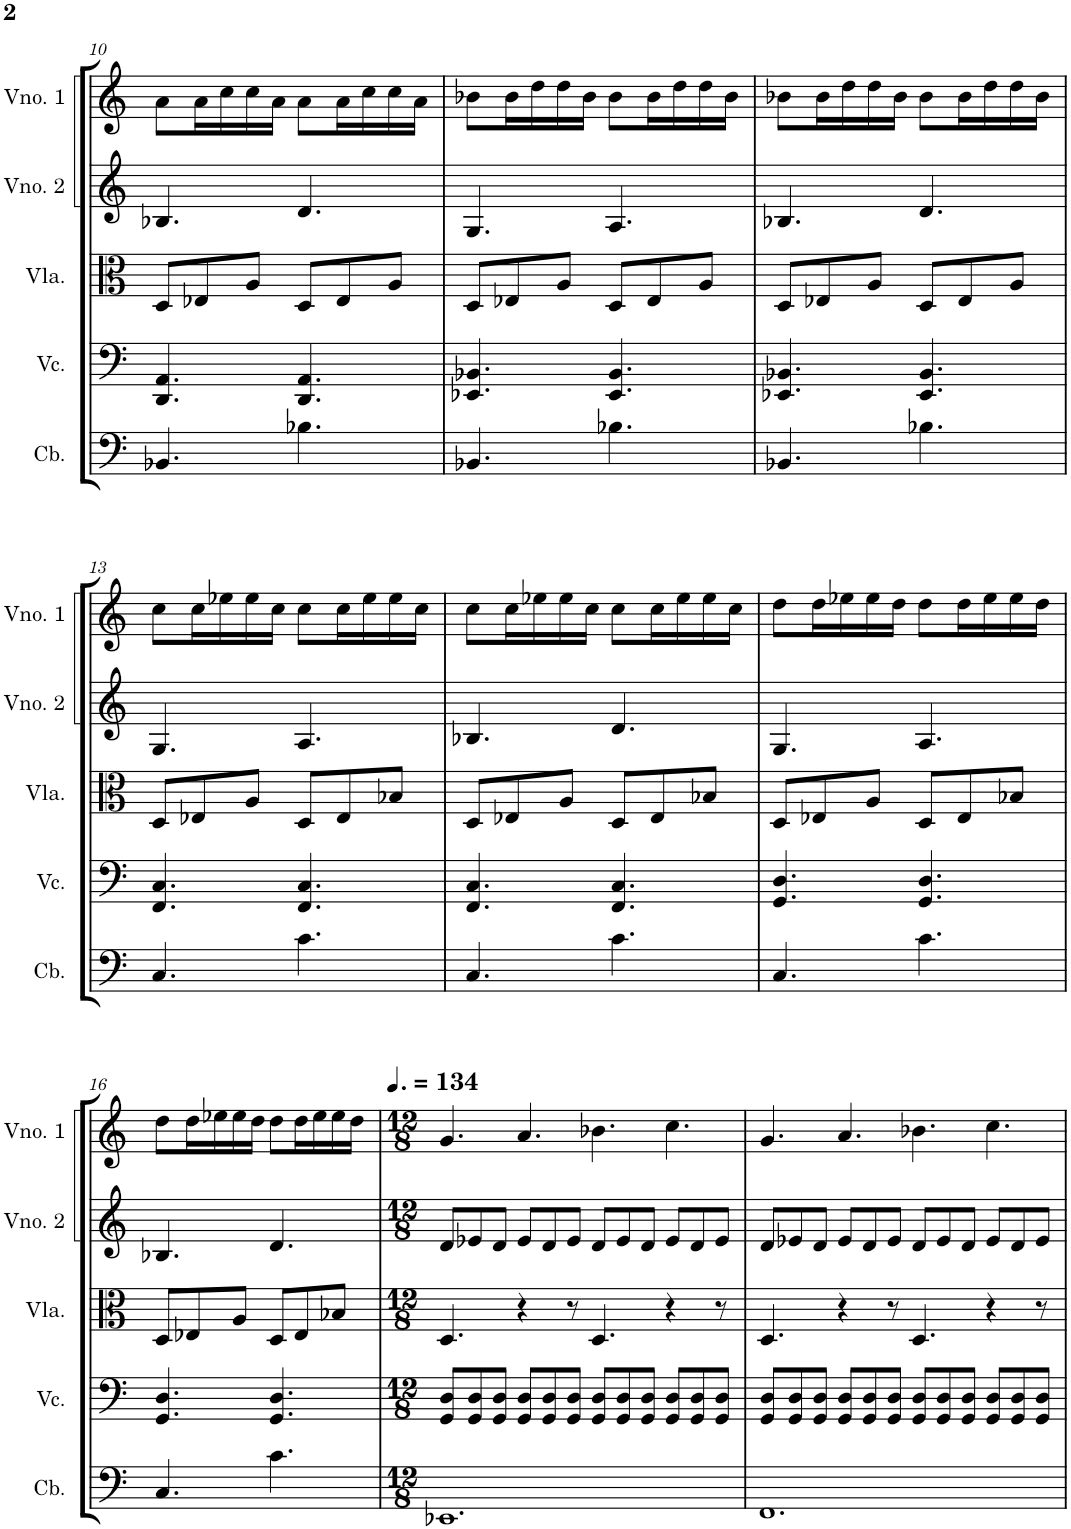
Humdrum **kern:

**kern	**kern	**kern	**kern	**kern
*part5	*part4	*part3	*part2	*part1
*staff5	*staff4	*staff3	*staff2	*staff1
*I"Contrabaixo	*I"Violoncelo	*I"Viola	*I"Violino 2	*I"Violino 1
*I'Cb.	*I'Vc.	*I'Vla.	*I'Vno. 2	*I'Vno. 1
!!LO:PB:g=z
*clefF4	*clefF4	*clefC3	*clefG2	*clefG2
*Trd7c12	*	*	*	*
*k[]	*k[]	*k[]	*k[]	*k[]
*M6/8	*M6/8	*M6/8	*M6/8	*M6/8
=10	=10	=10	=10	=10
4.BB-X/	4.DD/ 4.AA/	8D/L	4.B-X/	8a\L
.	.	8E-X/	.	16a\L
.	.	.	.	16cc\
.	.	8A/J	.	16cc\
.	.	.	.	16a\JJ
4.B-X\	4.DD/ 4.AA/	8D/L	4.d/	8a\L
.	.	8E-/	.	16a\L
.	.	.	.	16cc\
.	.	8A/J	.	16cc\
.	.	.	.	16a\JJ
=11	=11	=11	=11	=11
4.BB-X/	4.EE-X/ 4.BB-X/	8D/L	4.G/	8b-X\L
.	.	8E-X/	.	16b-\L
.	.	.	.	16dd\
.	.	8A/J	.	16dd\
.	.	.	.	16b-\JJ
4.B-X\	4.EE-/ 4.BB-/	8D/L	4.A/	8b-\L
.	.	8E-/	.	16b-\L
.	.	.	.	16dd\
.	.	8A/J	.	16dd\
.	.	.	.	16b-\JJ
=12	=12	=12	=12	=12
4.BB-X/	4.EE-X/ 4.BB-X/	8D/L	4.B-X/	8b-X\L
.	.	8E-X/	.	16b-\L
.	.	.	.	16dd\
.	.	8A/J	.	16dd\
.	.	.	.	16b-\JJ
4.B-X\	4.EE-/ 4.BB-/	8D/L	4.d/	8b-\L
.	.	8E-/	.	16b-\L
.	.	.	.	16dd\
.	.	8A/J	.	16dd\
.	.	.	.	16b-\JJ
!!LO:LB:g=z
=13	=13	=13	=13	=13
4.C/	4.FF/ 4.C/	8D/L	4.G/	8cc\L
.	.	8E-X/	.	16cc\L
.	.	.	.	16ee-X\
.	.	8A/J	.	16ee-\
.	.	.	.	16cc\JJ
4.c\	4.FF/ 4.C/	8D/L	4.A/	8cc\L
.	.	8E-/	.	16cc\L
.	.	.	.	16ee-\
.	.	8B-X/J	.	16ee-\
.	.	.	.	16cc\JJ
=14	=14	=14	=14	=14
4.C/	4.FF/ 4.C/	8D/L	4.B-X/	8cc\L
.	.	8E-X/	.	16cc\L
.	.	.	.	16ee-X\
.	.	8A/J	.	16ee-\
.	.	.	.	16cc\JJ
4.c\	4.FF/ 4.C/	8D/L	4.d/	8cc\L
.	.	8E-/	.	16cc\L
.	.	.	.	16ee-\
.	.	8B-X/J	.	16ee-\
.	.	.	.	16cc\JJ
=15	=15	=15	=15	=15
4.C/	4.GG/ 4.D/	8D/L	4.G/	8dd\L
.	.	8E-X/	.	16dd\L
.	.	.	.	16ee-X\
.	.	8A/J	.	16ee-\
.	.	.	.	16dd\JJ
4.c\	4.GG/ 4.D/	8D/L	4.A/	8dd\L
.	.	8E-/	.	16dd\L
.	.	.	.	16ee-\
.	.	8B-X/J	.	16ee-\
.	.	.	.	16dd\JJ
!!LO:LB:g=z
=16	=16	=16	=16	=16
4.C/	4.GG/ 4.D/	8D/L	4.B-X/	8dd\L
.	.	8E-X/	.	16dd\L
.	.	.	.	16ee-X\
.	.	8A/J	.	16ee-\
.	.	.	.	16dd\JJ
4.c\	4.GG/ 4.D/	8D/L	4.d/	8dd\L
.	.	8E-/	.	16dd\L
.	.	.	.	16ee-\
.	.	8B-X/J	.	16ee-\
.	.	.	.	16dd\JJ
=17	=17	=17	=17	=17
*M12/8	*M12/8	*M12/8	*M12/8	*M12/8
*	*	*	*	*MM201
1.EE-X	8GG/ 8D/L	4.D/	8d/L	4.g/
.	8GG/ 8D/	.	8e-X/	.
.	8GG/ 8D/J	.	8d/J	.
.	8GG/ 8D/L	4r	8e-/L	4.a/
.	8GG/ 8D/	.	8d/	.
.	8GG/ 8D/J	8r	8e-/J	.
.	8GG/ 8D/L	4.D/	8d/L	4.b-X\
.	8GG/ 8D/	.	8e-/	.
.	8GG/ 8D/J	.	8d/J	.
.	8GG/ 8D/L	4r	8e-/L	4.cc\
.	8GG/ 8D/	.	8d/	.
.	8GG/ 8D/J	8r	8e-/J	.
=18	=18	=18	=18	=18
1.FF	8GG/ 8D/L	4.D/	8d/L	4.g/
.	8GG/ 8D/	.	8e-X/	.
.	8GG/ 8D/J	.	8d/J	.
.	8GG/ 8D/L	4r	8e-/L	4.a/
.	8GG/ 8D/	.	8d/	.
.	8GG/ 8D/J	8r	8e-/J	.
.	8GG/ 8D/L	4.D/	8d/L	4.b-X\
.	8GG/ 8D/	.	8e-/	.
.	8GG/ 8D/J	.	8d/J	.
.	8GG/ 8D/L	4r	8e-/L	4.cc\
.	8GG/ 8D/	.	8d/	.
.	8GG/ 8D/J	8r	8e-/J	.
=	=	=	=	=
*-	*-	*-	*-	*-
